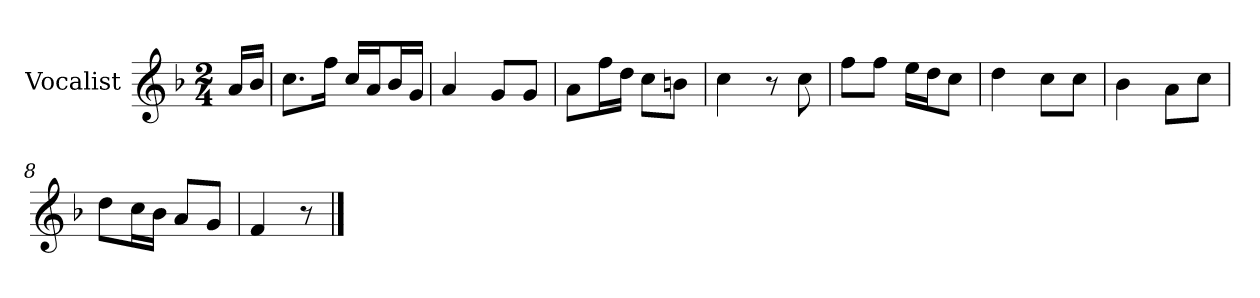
**kern
*part1
*staff1
*I"Vocalist
*k[b-]
*F:
*M2/4
=
16aLL
16b-JJ
=1
8.ccL
16ffJk
16ccLL
16aJ
16b-L
16gJJ
=2
4a
8gL
8gJ
=3
8aL
16ffL
16ddJJ
8ccL
8bnJ
=4
4cc
8r
8cc
=5
8ffL
8ffJ
16eeLL
16ddJ
8ccJ
=6
4dd
8ccL
8ccJ
=7
4b-
8aL
8ccJ
=8
8ddL
16ccL
16b-JJ
8aL
8gJ
=9
4f
8r
==
*-
